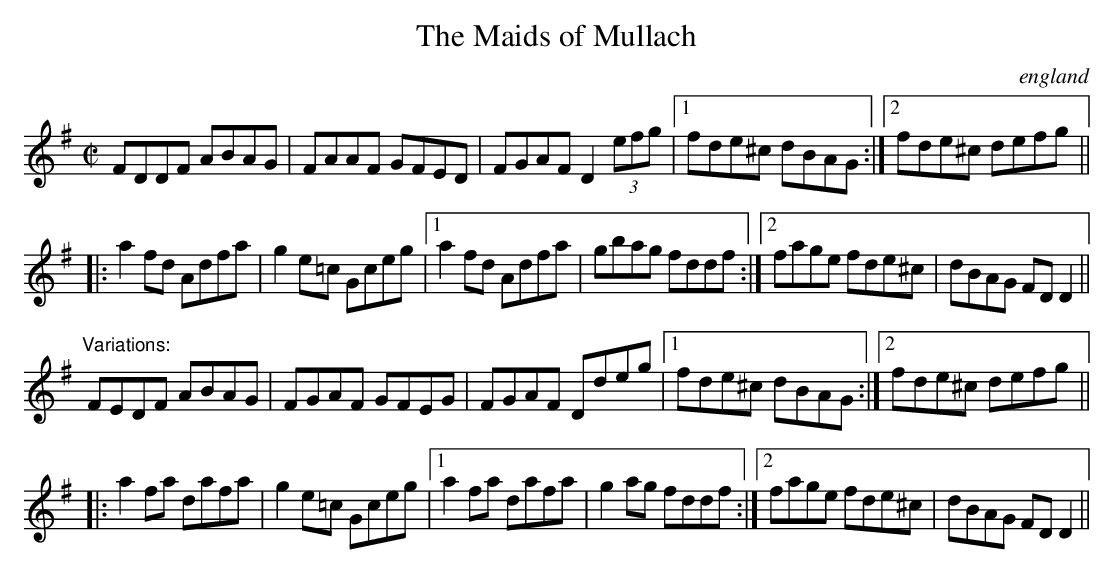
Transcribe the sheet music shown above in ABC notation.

X:1
T:Maids of Mullach, The
O:england
M:C|
K:Dmix
FDDF ABAG|FAAF GFED|FGAF D2 (3efg|1 fde^c dBAG:|2 fde^c defg||
|:a2fd Adfa|g2e=c Gceg|1 a2fd Adfa|gbag fddf:|2 fage fde^c|dBAG FDD2||
"Variations:"
FEDF ABAG|FGAF GFEG|FGAF Ddeg|1 fde^c dBAG:|2 fde^c defg||
|:a2fa dafa|g2e=c Gceg|1 a2fa dafa|g2ag fddf:|2 fage fde^c|dBAG FDD2||
